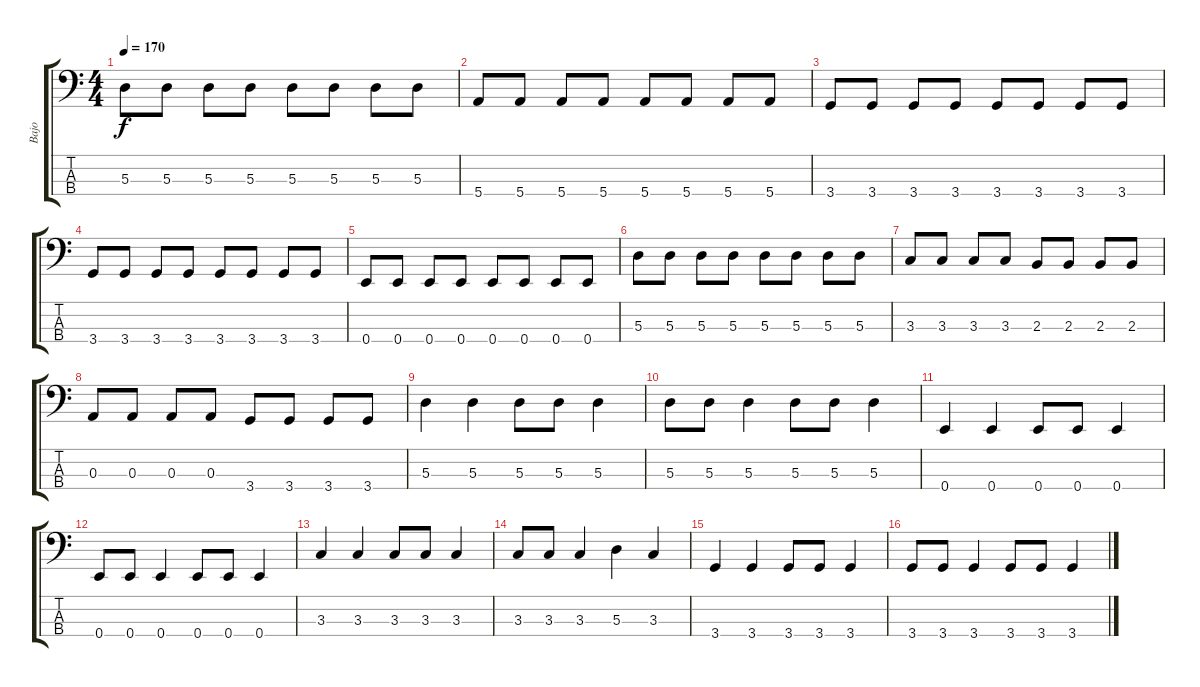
\track ("Bajo" "Bajo") {instrument electricbasspick}
\staff {score tabs}
\tuning (G2 D2 A1 E1) {hide}
\ts (4 4)
\tempo 170
\clef f4
\ks c
5.3.8{dy f} 5.3.8 5.3.8 5.3.8 5.3.8 5.3.8 5.3.8 5.3.8 |
5.4.8 5.4.8 5.4.8 5.4.8 5.4.8 5.4.8 5.4.8 5.4.8 |
3.4.8 3.4.8 3.4.8 3.4.8 3.4.8 3.4.8 3.4.8 3.4.8 |
3.4.8 3.4.8 3.4.8 3.4.8 3.4.8 3.4.8 3.4.8 3.4.8 |
0.4.8 0.4.8 0.4.8 0.4.8 0.4.8 0.4.8 0.4.8 0.4.8 |
5.3.8 5.3.8 5.3.8 5.3.8 5.3.8 5.3.8 5.3.8 5.3.8 |
3.3.8 3.3.8 3.3.8 3.3.8 2.3.8 2.3.8 2.3.8 2.3.8 |
0.3.8 0.3.8 0.3.8 0.3.8 3.4.8 3.4.8 3.4.8 3.4.8 |
5.3.4 5.3.4 5.3.8 5.3.8 5.3.4 |
5.3.8 5.3.8 5.3.4 5.3.8 5.3.8 5.3.4 |
0.4.4 0.4.4 0.4.8 0.4.8 0.4.4 |
0.4.8 0.4.8 0.4.4 0.4.8 0.4.8 0.4.4 |
3.3.4 3.3.4 3.3.8 3.3.8 3.3.4 |
3.3.8 3.3.8 3.3.4 5.3.4 3.3.4 |
3.4.4 3.4.4 3.4.8 3.4.8 3.4.4 |
3.4.8 3.4.8 3.4.4 3.4.8 3.4.8 3.4.4
